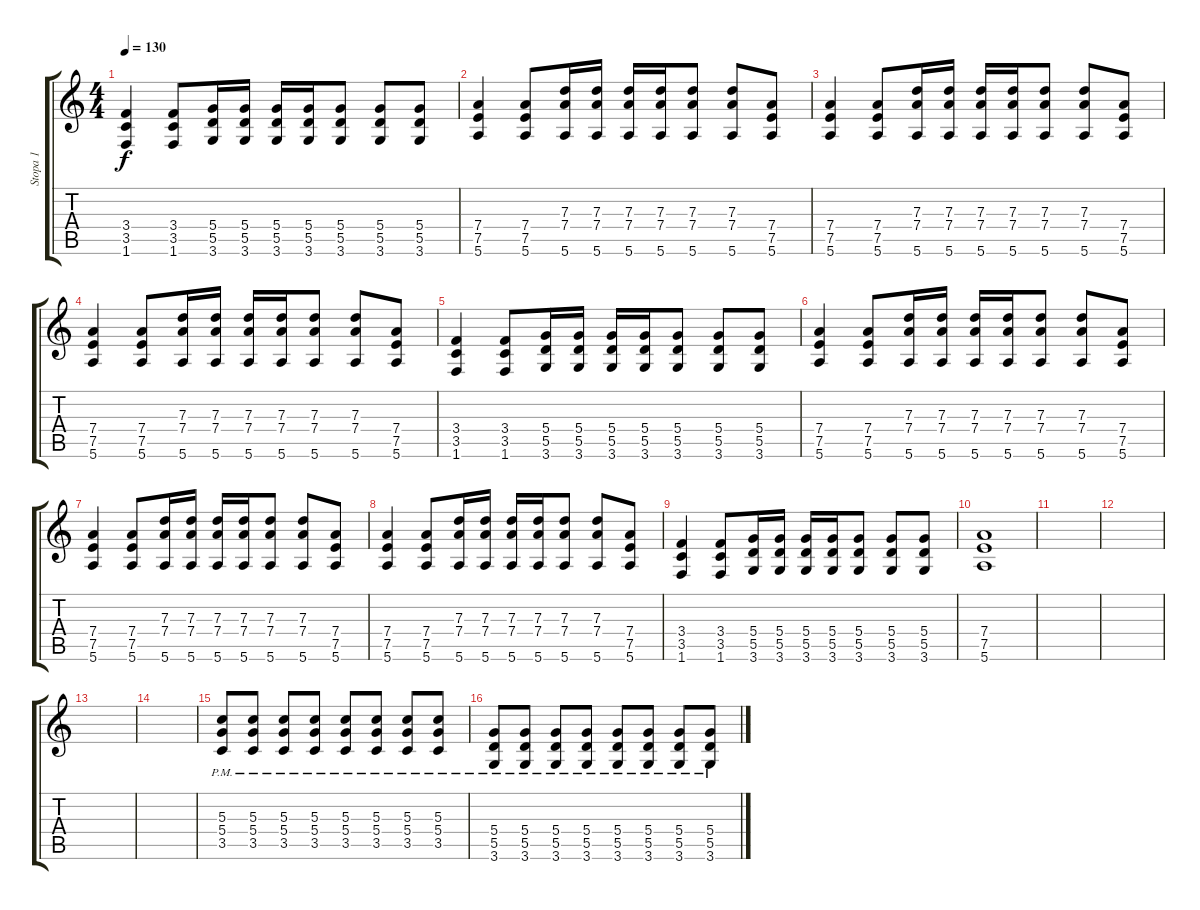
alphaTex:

\track ("Stopa 1" "Stopa 1") {instrument overdrivenguitar}
\staff {score tabs}
\tuning (E4 B3 G3 D3 A2 E2) {hide}
\ts (4 4)
\tempo 130
\clef g2
\ks c
(3.4 3.5 1.6).4{dy f} (3.4 3.5 1.6).8 (5.4 5.5 3.6).16 (5.4 5.5 3.6).16 (5.4 5.5 3.6).16 (5.4 5.5 3.6).16 (5.4 5.5 3.6).8 (5.4 5.5 3.6).8 (5.4 5.5 3.6).8 |
(7.4 7.5 5.6).4 (7.4 7.5 5.6).8 (7.3 7.4 5.6).16 (7.3 7.4 5.6).16 (7.3 7.4 5.6).16 (7.3 7.4 5.6).16 (7.3 7.4 5.6).8 (7.3 7.4 5.6).8 (7.4 7.5 5.6).8 |
(7.4 7.5 5.6).4 (7.4 7.5 5.6).8 (7.3 7.4 5.6).16 (7.3 7.4 5.6).16 (7.3 7.4 5.6).16 (7.3 7.4 5.6).16 (7.3 7.4 5.6).8 (7.3 7.4 5.6).8 (7.4 7.5 5.6).8 |
(7.4 7.5 5.6).4 (7.4 7.5 5.6).8 (7.3 7.4 5.6).16 (7.3 7.4 5.6).16 (7.3 7.4 5.6).16 (7.3 7.4 5.6).16 (7.3 7.4 5.6).8 (7.3 7.4 5.6).8 (7.4 7.5 5.6).8 |
(3.4 3.5 1.6).4 (3.4 3.5 1.6).8 (5.4 5.5 3.6).16 (5.4 5.5 3.6).16 (5.4 5.5 3.6).16 (5.4 5.5 3.6).16 (5.4 5.5 3.6).8 (5.4 5.5 3.6).8 (5.4 5.5 3.6).8 |
(7.4 7.5 5.6).4 (7.4 7.5 5.6).8 (7.3 7.4 5.6).16 (7.3 7.4 5.6).16 (7.3 7.4 5.6).16 (7.3 7.4 5.6).16 (7.3 7.4 5.6).8 (7.3 7.4 5.6).8 (7.4 7.5 5.6).8 |
(7.4 7.5 5.6).4 (7.4 7.5 5.6).8 (7.3 7.4 5.6).16 (7.3 7.4 5.6).16 (7.3 7.4 5.6).16 (7.3 7.4 5.6).16 (7.3 7.4 5.6).8 (7.3 7.4 5.6).8 (7.4 7.5 5.6).8 |
(7.4 7.5 5.6).4 (7.4 7.5 5.6).8 (7.3 7.4 5.6).16 (7.3 7.4 5.6).16 (7.3 7.4 5.6).16 (7.3 7.4 5.6).16 (7.3 7.4 5.6).8 (7.3 7.4 5.6).8 (7.4 7.5 5.6).8 |
(3.4 3.5 1.6).4 (3.4 3.5 1.6).8 (5.4 5.5 3.6).16 (5.4 5.5 3.6).16 (5.4 5.5 3.6).16 (5.4 5.5 3.6).16 (5.4 5.5 3.6).8 (5.4 5.5 3.6).8 (5.4 5.5 3.6).8 |
(7.4 7.5 5.6).1 |
|
|
|
|
(5.3{pm} 5.4{pm} 3.5{pm}).8 (5.3{pm} 5.4{pm} 3.5{pm}).8 (5.3{pm} 5.4{pm} 3.5{pm}).8 (5.3{pm} 5.4{pm} 3.5{pm}).8 (5.3{pm} 5.4{pm} 3.5{pm}).8 (5.3{pm} 5.4{pm} 3.5{pm}).8 (5.3{pm} 5.4{pm} 3.5{pm}).8 (5.3{pm} 5.4{pm} 3.5{pm}).8 |
(5.4{pm} 5.5{pm} 3.6{pm}).8 (5.4{pm} 5.5{pm} 3.6{pm}).8 (5.4{pm} 5.5{pm} 3.6{pm}).8 (5.4{pm} 5.5{pm} 3.6{pm}).8 (5.4{pm} 5.5{pm} 3.6{pm}).8 (5.4{pm} 5.5{pm} 3.6{pm}).8 (5.4{pm} 5.5{pm} 3.6{pm}).8 (5.4{pm} 5.5{pm} 3.6{pm}).8
